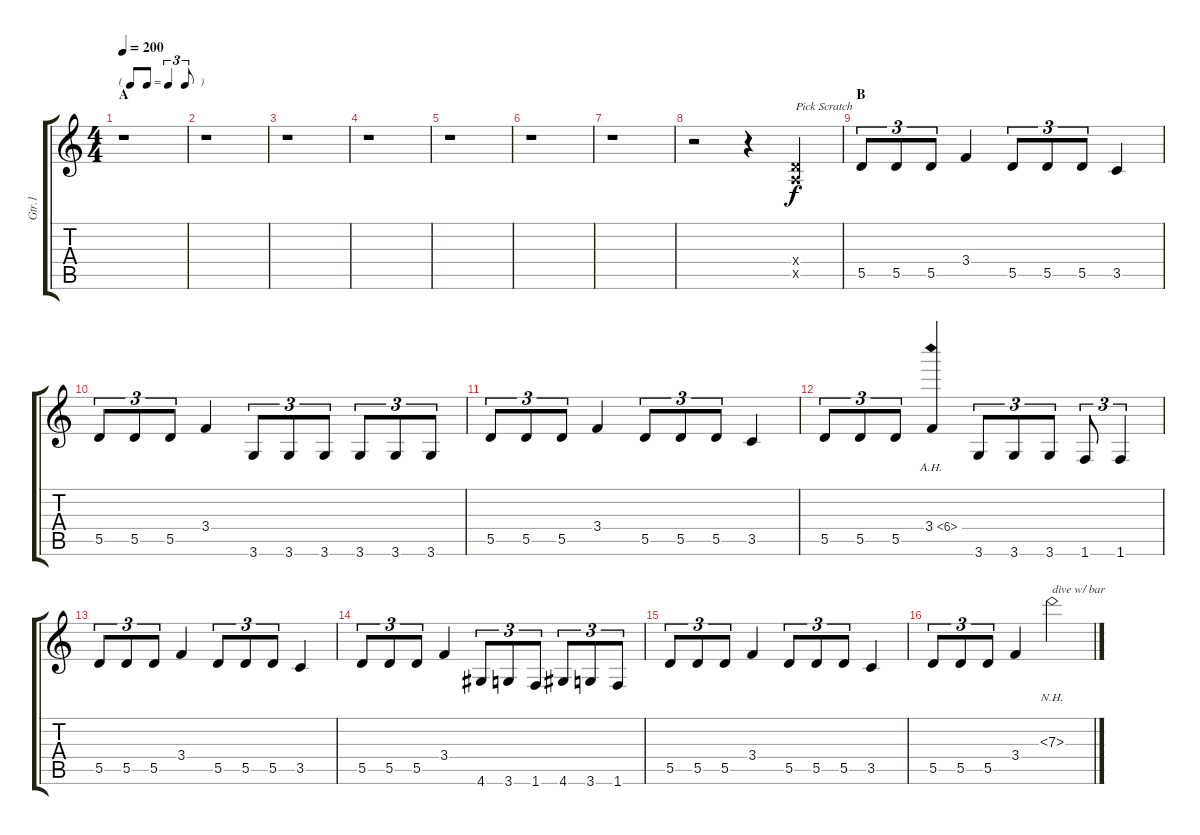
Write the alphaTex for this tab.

\track ("Gtr.1" "Gtr.1") {instrument distortionguitar}
\staff {score tabs}
\tuning (E4 B3 G3 D3 A2 E2) {hide}
\ts (4 4)
\tf triplet8th
\section ("" "A")
\tempo 200
\clef g2
\ks c
r.1{dy f instrument distortionguitar} |
r.1 |
r.1 |
r.1 |
r.1 |
r.1 |
r.1 |
r.2 r.4 (0.4{x} 0.5{x}).4{txt "Pick Scratch"} |
\section ("" "B")
5.5.8{tu (3 2)} 5.5.8{tu (3 2)} 5.5.8{tu (3 2)} 3.4.4 5.5.8{tu (3 2)} 5.5.8{tu (3 2)} 5.5.8{tu (3 2)} 3.5.4 |
5.5.8{tu (3 2)} 5.5.8{tu (3 2)} 5.5.8{tu (3 2)} 3.4.4 3.6.8{tu (3 2)} 3.6.8{tu (3 2)} 3.6.8{tu (3 2)} 3.6.8{tu (3 2)} 3.6.8{tu (3 2)} 3.6.8{tu (3 2)} |
5.5.8{tu (3 2)} 5.5.8{tu (3 2)} 5.5.8{tu (3 2)} 3.4.4 5.5.8{tu (3 2)} 5.5.8{tu (3 2)} 5.5.8{tu (3 2)} 3.5.4 |
5.5.8{tu (3 2)} 5.5.8{tu (3 2)} 5.5.8{tu (3 2)} 3.4{ah 3}.4 3.6.8{tu (3 2)} 3.6.8{tu (3 2)} 3.6.8{tu (3 2)} 1.6.8{tu (3 2)} 1.6.4{tu (3 2)} |
5.5.8{tu (3 2)} 5.5.8{tu (3 2)} 5.5.8{tu (3 2)} 3.4.4 5.5.8{tu (3 2)} 5.5.8{tu (3 2)} 5.5.8{tu (3 2)} 3.5.4 |
5.5.8{tu (3 2)} 5.5.8{tu (3 2)} 5.5.8{tu (3 2)} 3.4.4 4.6.8{tu (3 2)} 3.6.8{tu (3 2)} 1.6.8{tu (3 2)} 4.6.8{tu (3 2)} 3.6.8{tu (3 2)} 1.6.8{tu (3 2)} |
5.5.8{tu (3 2)} 5.5.8{tu (3 2)} 5.5.8{tu (3 2)} 3.4.4 5.5.8{tu (3 2)} 5.5.8{tu (3 2)} 5.5.8{tu (3 2)} 3.5.4 |
5.5.8{tu (3 2)} 5.5.8{tu (3 2)} 5.5.8{tu (3 2)} 3.4.4 7.3{nh}.2{txt "dive w/ bar"}
